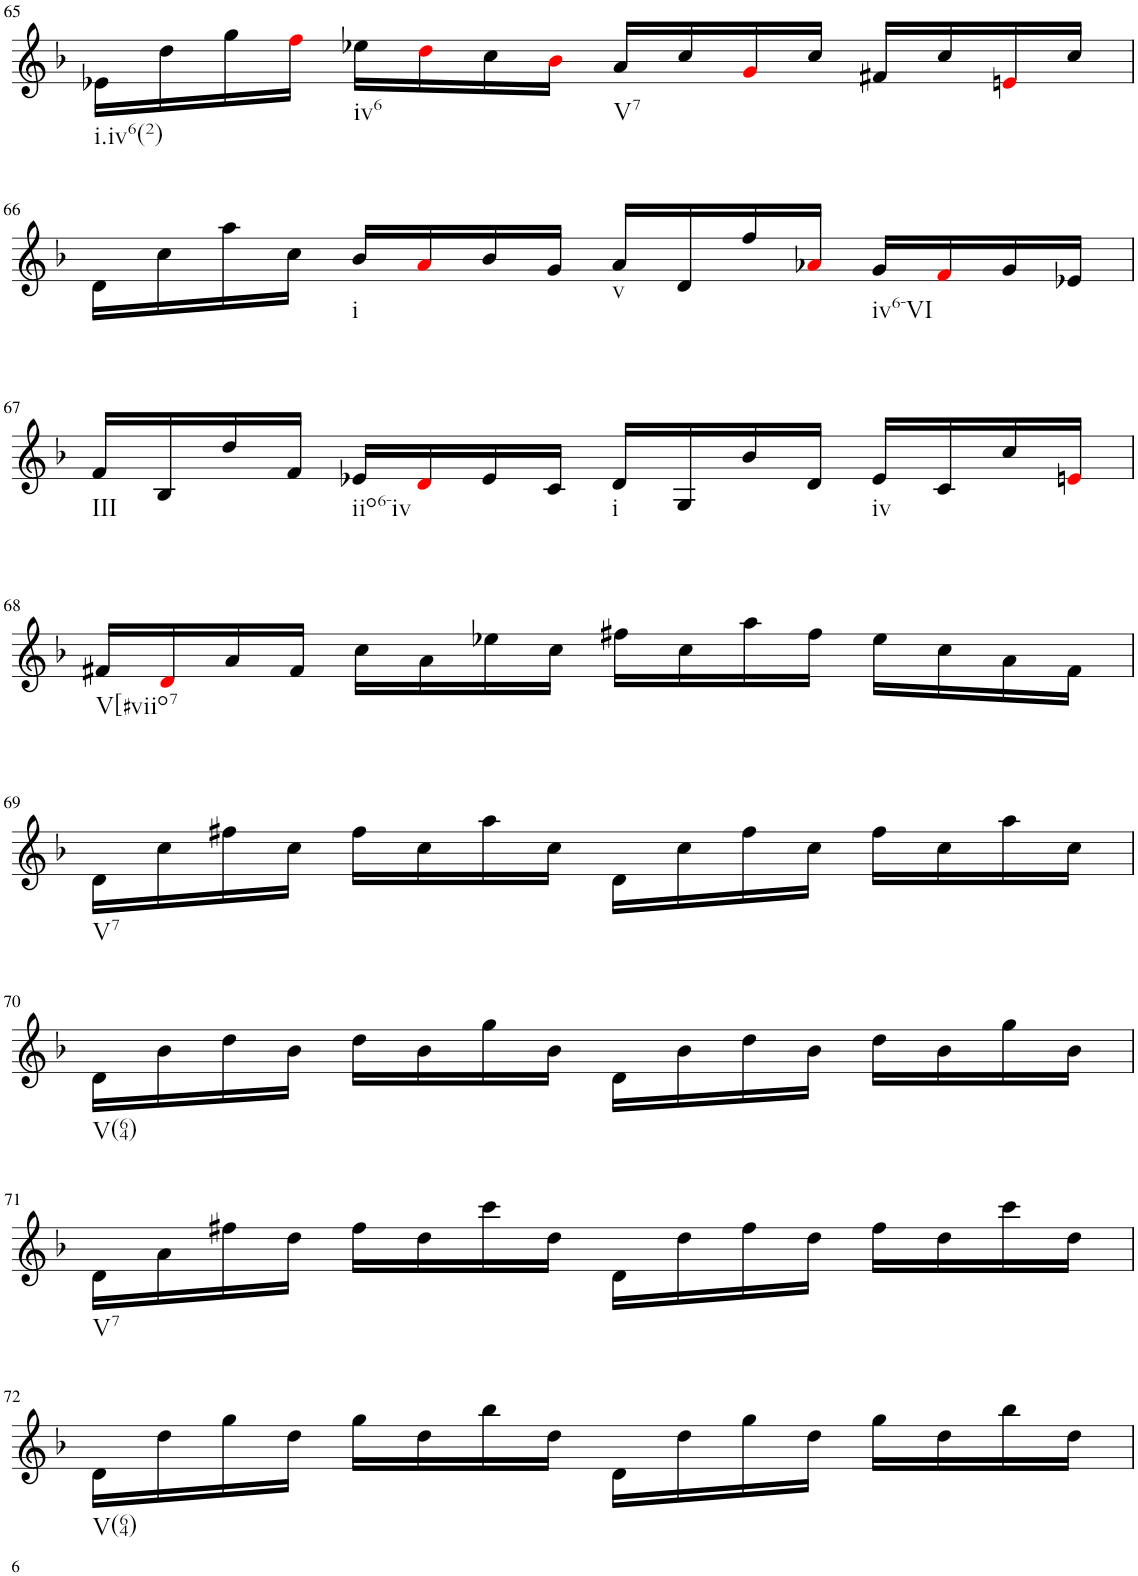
**kern
*part1
*staff1
*I"violine
*I'Vln
!!LO:PB:g=z
*clefG2
*k[b-]
*M2/2
=65
*^
!LO:TX:b:t=i.iv6(2)	!
!LO:TX:b:t=iv6	!
2ryy	16e-X\LL
.	16dd\
.	16gg\
.	16ffi\JJ
.	16ee-X\LL
.	16ddi\
.	16cc\
.	16b-i\JJ
!LO:TX:b:t=V7	!
16a/LL	2ryy
16cc/	.
16gi/	.
16cc/JJ	.
16f#X/LL	.
16cc/	.
16eni/	.
16cc/JJ	.
!!LO:LB:g=z	!!
=66	=66
4ryy	16d\LL
.	16cc\
.	16aa\
.	16cc\JJ
!LO:TX:b:t=i	!
16b-/LL	2.ryy
16ai/	.
16b-/	.
16g/JJ	.
!LO:TX:b:t=v	!
16a/LL	.
16d/	.
16ff/	.
16a-Xi/JJ	.
!LO:TX:b:t=iv6-VI	!
16g/LL	.
16fi/	.
16g/	.
16e-X/JJ	.
*v	*v
!!LO:LB:g=z
=67
!LO:TX:b:t=III
16f/LL
16B-/
16dd/
16f/JJ
!LO:TX:b:t=iio6-iv
16e-X/LL
16di/
16e-/
16c/JJ
!LO:TX:b:t=i
16d/LL
16G/
16b-/
16d/JJ
!LO:TX:b:t=iv
16e-/LL
16c/
16cc/
16eni/JJ
!!LO:LB:g=z
=68
*^
!LO:TX:b:t=V[#viio7	!
16f#X/LL	4ryy
16di/	.
16a/	.
16f#/JJ	.
4ryy	16cc\LL
.	16a\
.	16ee-X\
.	16cc\JJ
2ryy	16ff#X\LL
.	16cc\
.	16aa\
.	16ff#\JJ
.	16ee-\LL
.	16cc\
.	16a\
.	16f#\JJ
!!LO:LB:g=z	!!
=69	=69
!LO:TX:b:t=V7	!
1ryy	16d\LL
.	16cc\
.	16ff#X\
.	16cc\JJ
.	16ff#\LL
.	16cc\
.	16aa\
.	16cc\JJ
.	16d\LL
.	16cc\
.	16ff#\
.	16cc\JJ
.	16ff#\LL
.	16cc\
.	16aa\
.	16cc\JJ
!!LO:LB:g=z	!!
=70	=70
!LO:TX:b:t=V(64)	!
1ryy	16d\LL
.	16b-\
.	16dd\
.	16b-\JJ
.	16dd\LL
.	16b-\
.	16gg\
.	16b-\JJ
.	16d\LL
.	16b-\
.	16dd\
.	16b-\JJ
.	16dd\LL
.	16b-\
.	16gg\
.	16b-\JJ
!!LO:LB:g=z	!!
=71	=71
!LO:TX:b:t=V7	!
1ryy	16d\LL
.	16a\
.	16ff#X\
.	16dd\JJ
.	16ff#\LL
.	16dd\
.	16ccc\
.	16dd\JJ
.	16d\LL
.	16dd\
.	16ff#\
.	16dd\JJ
.	16ff#\LL
.	16dd\
.	16ccc\
.	16dd\JJ
!!LO:LB:g=z	!!
=72	=72
!LO:TX:b:t=V(64)	!
1ryy	16d\LL
.	16dd\
.	16gg\
.	16dd\JJ
.	16gg\LL
.	16dd\
.	16bb-\
.	16dd\JJ
.	16d\LL
.	16dd\
.	16gg\
.	16dd\JJ
.	16gg\LL
.	16dd\
.	16bb-\
.	16dd\JJ
*v	*v
=
*-
